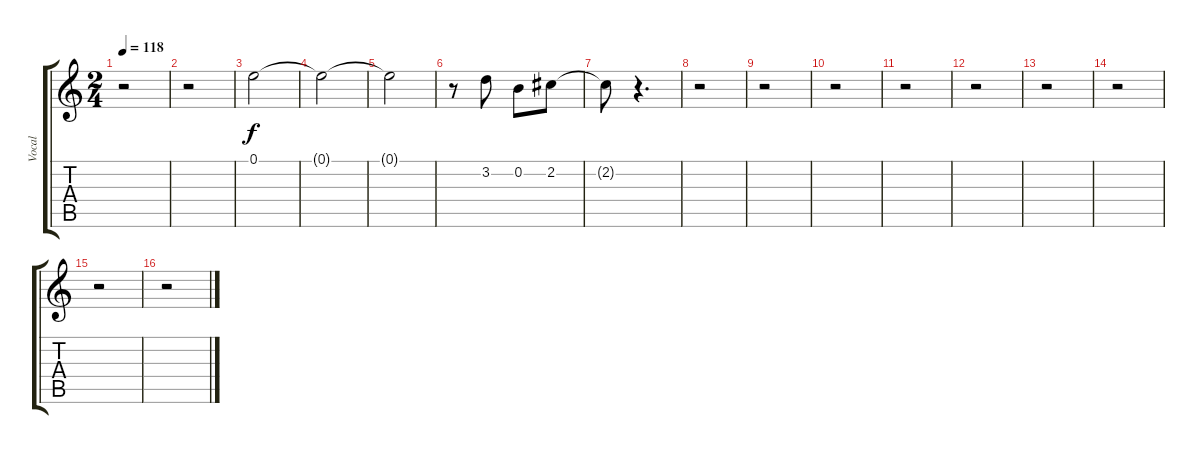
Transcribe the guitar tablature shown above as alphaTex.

\track ("Vocal" "Vocal") {instrument fretlessbass}
\staff {score tabs}
\tuning (E4 B3 G3 D3 A2 E2) {hide}
\ts (2 4)
\tempo 118
\clef g2
\ks c
r.2{dy f} |
r.2 |
0.1.2 |
0.1{t}.2 |
0.1{t}.2 |
r.8 3.2.8 0.2.8 2.2.8 |
2.2{t}.8 r.4{d} |
r.2 |
r.2 |
r.2 |
r.2 |
r.2 |
r.2 |
r.2 |
r.2 |
r.2
